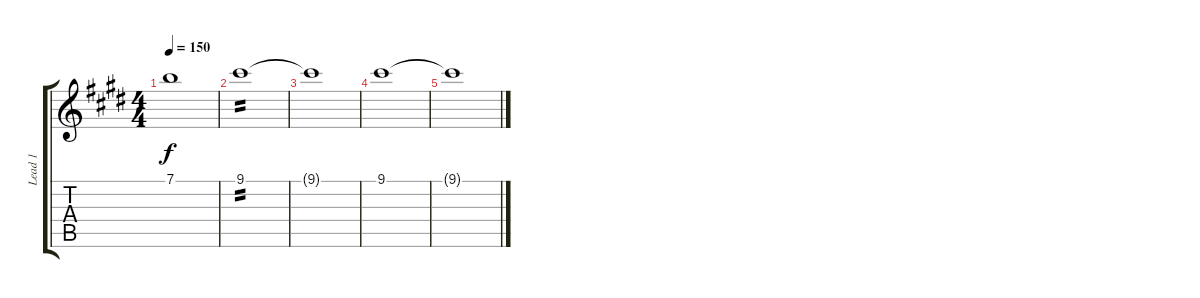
\track ("Lead 1" "Lead 1") {instrument overdrivenguitar}
\staff {score tabs}
\tuning (E4 B3 G3 D3 A2 E2) {hide}
\ts (4 4)
\tempo 150
\clef g2
\ks c#minor
7.1{t}.1{dy f} |
9.1.1{tp 2} |
9.1{t}.1 |
9.1.1 |
9.1{t}.1
